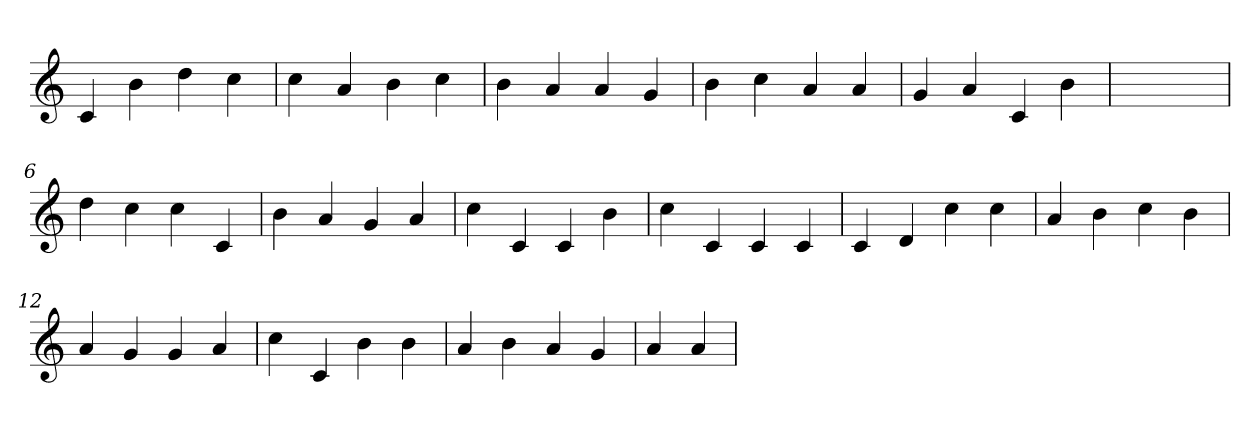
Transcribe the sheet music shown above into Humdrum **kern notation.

**kern
*part1
*staff1
*clefG2
=1
4c
4b
4dd
4cc
=2
4cc
4a
4b
4cc
=3
4b
4a
4a
4g
=4
4b
4cc
4a
4a
=5
4g
4a
4c
4b
=6
1ryy
=6
4dd
4cc
4cc
4c
=7
4b
4a
4g
4a
=8
4cc
4c
4c
4b
=9
4cc
4c
4c
4c
=10
4c
4d
4cc
4cc
=11
4a
4b
4cc
4b
=12
4a
4g
4g
4a
=13
4cc
4c
4b
4b
=14
4a
4b
4a
4g
=15
4a
4a
=
*-
